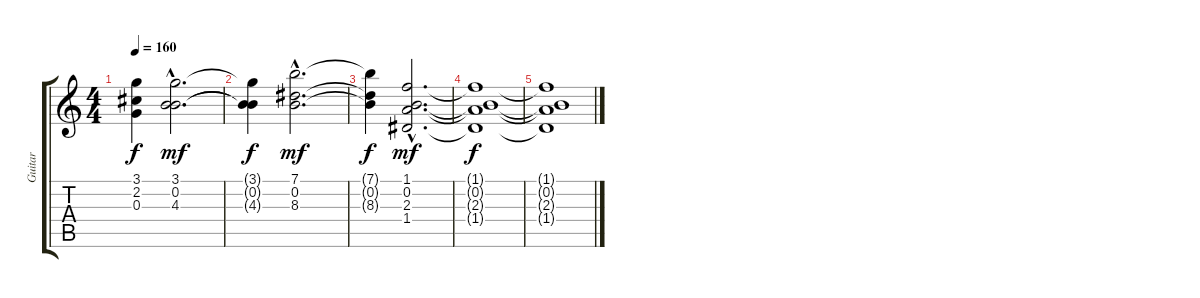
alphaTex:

\track ("Guitar" "Guitar") {instrument distortionguitar}
\staff {score tabs}
\tuning (E4 B3 G3 D3 A2 D2) {hide}
\ts (4 4)
\tempo 160
\clef g2
\ks c
(3.1{t} 2.2{t} 0.3{t}).4{dy f} (3.1{hac} 0.2{hac} 4.3{hac}).2{d dy mf} |
(3.1{t} 0.2{t} 4.3{t}).4{dy f} (7.1{hac} 0.2{hac} 8.3{hac}).2{d dy mf} |
(7.1{t} 0.2{t} 8.3{t}).4{dy f} (1.1{hac} 0.2{hac} 2.3{hac} 1.4{hac}).2{d dy mf} |
(1.1{t} 0.2{t} 2.3{t} 1.4{t}).1{dy f} |
(1.1{t} 0.2{t} 2.3{t} 1.4{t}).1
